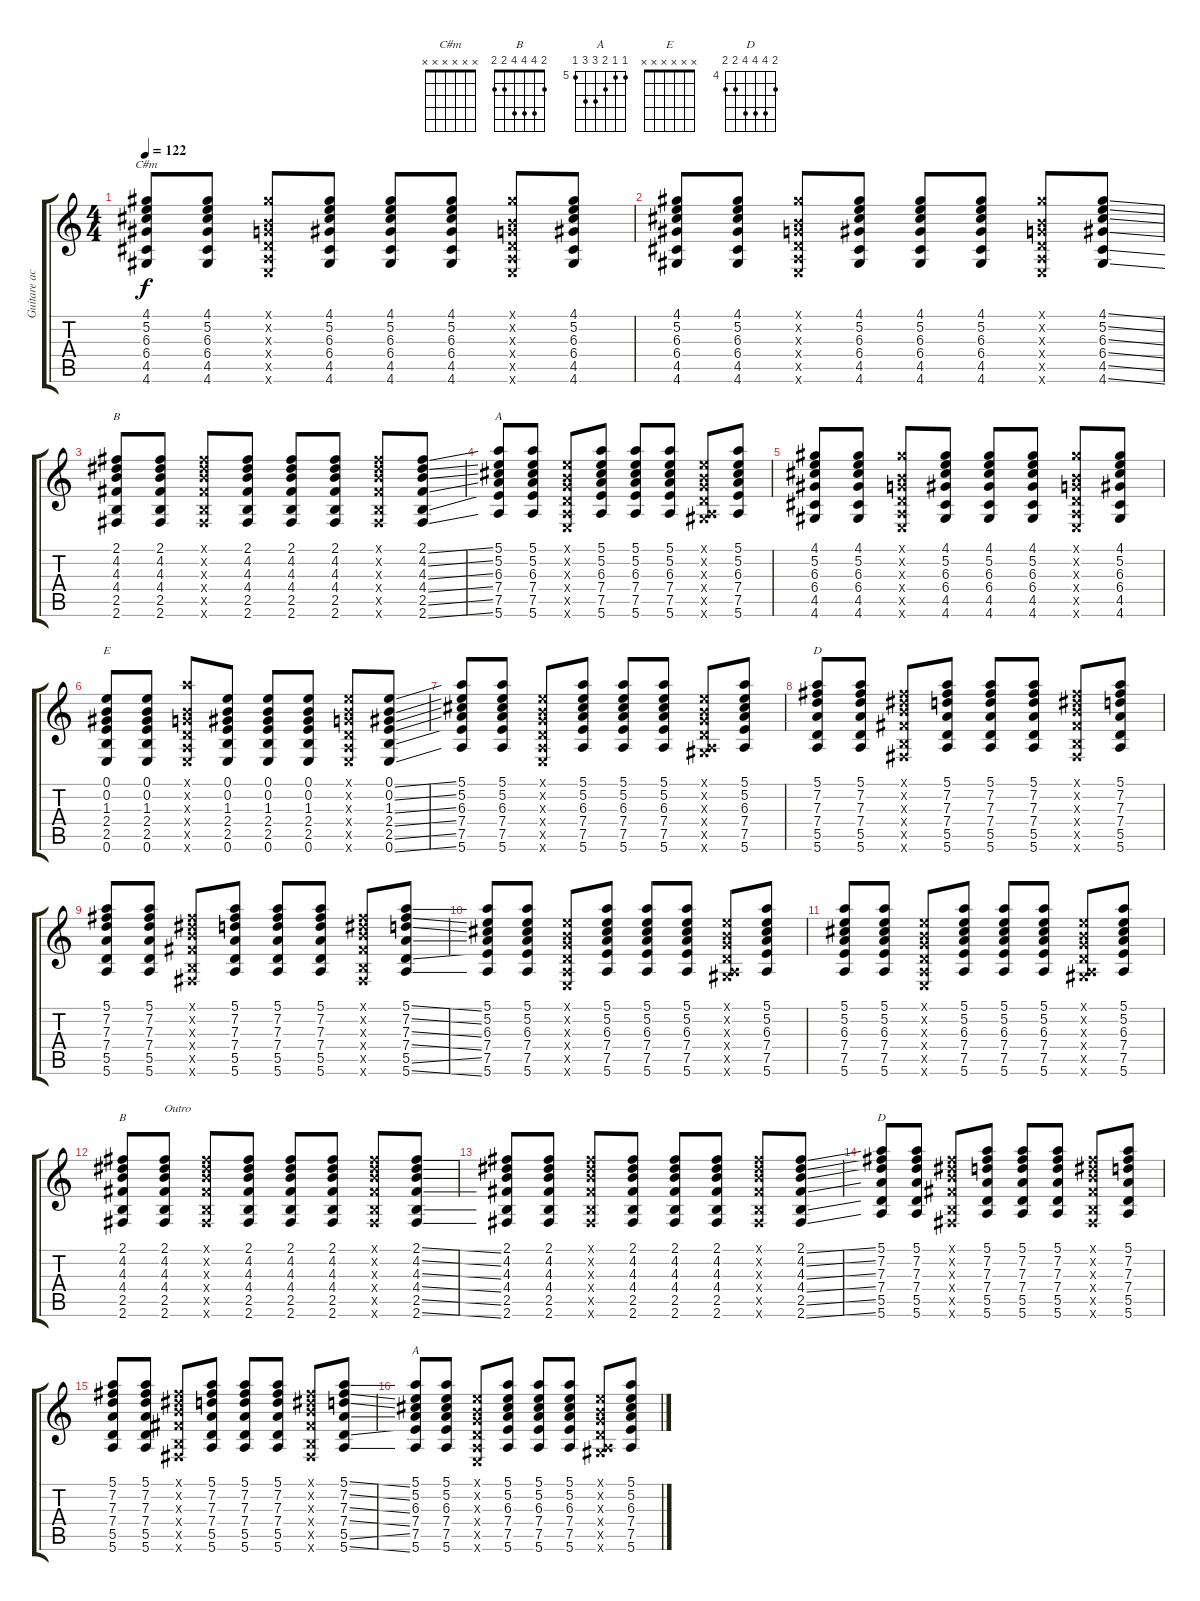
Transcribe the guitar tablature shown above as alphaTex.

\track ("Guitare acoustique" "Guitare ac") {instrument acousticguitarnylon}
\staff {score tabs}
\tuning (E4 B3 G3 D3 A2 E2) {hide}
\chord ("C#m" x x x x x x) {firstfret 0}
\chord ("B" x x x x x x) {firstfret 0}
\chord ("A" x x x x x x) {firstfret 0}
\chord ("E" x x x x x x) {firstfret 0}
\chord ("D" x x x x x x) {firstfret 0}
\chord ("B" 2 4 4 4 2 2)
\chord ("D" 5 7 7 7 5 5) {firstfret 4}
\chord ("A" 5 5 6 7 7 5) {firstfret 5}
\ts (4 4)
\tempo 122
\clef g2
\ks c
(4.1 5.2 6.3 6.4 4.5 4.6).8{ch "C#m" dy f} (4.1 5.2 6.3 6.4 4.5 4.6).8 (4.1{x} 0.2{x} 0.3{x} 0.4{x} 0.5{x} 0.6{x}).8 (4.1 5.2 6.3 6.4 4.5 4.6).8 (4.1 5.2 6.3 6.4 4.5 4.6).8 (4.1 5.2 6.3 6.4 4.5 4.6).8 (4.1{x} 0.2{x} 0.3{x} 0.4{x} 0.5{x} 0.6{x}).8 (4.1 5.2 6.3 6.4 4.5 4.6).8 |
(4.1 5.2 6.3 6.4 4.5 4.6).8 (4.1 5.2 6.3 6.4 4.5 4.6).8 (4.1{x} 0.2{x} 0.3{x} 0.4{x} 0.5{x} 0.6{x}).8 (4.1 5.2 6.3 6.4 4.5 4.6).8 (4.1 5.2 6.3 6.4 4.5 4.6).8 (4.1 5.2 6.3 6.4 4.5 4.6).8 (4.1{x} 0.2{x} 0.3{x} 0.4{x} 0.5{x} 0.6{x}).8 (4.1{ss} 5.2{ss} 6.3{ss} 6.4{ss} 4.5{ss} 4.6{ss}).8 |
(2.1 4.2 4.3 4.4 2.5 2.6).8{ch "B"} (2.1 4.2 4.3 4.4 2.5 2.6).8 (2.1{x} 4.2{x} 4.3{x} 4.4{x} 2.5{x} 2.6{x}).8 (2.1 4.2 4.3 4.4 2.5 2.6).8 (2.1 4.2 4.3 4.4 2.5 2.6).8 (2.1 4.2 4.3 4.4 2.5 2.6).8 (2.1{x} 4.2{x} 4.3{x} 4.4{x} 2.5{x} 2.6{x}).8 (2.1{ss} 4.2{ss} 4.3{ss} 4.4{ss} 2.5{ss} 2.6{ss}).8 |
(5.1 5.2 6.3 7.4 7.5 5.6).8{ch "A"} (5.1 5.2 6.3 7.4 7.5 5.6).8 (0.1{x} 0.2{x} 0.3{x} 0.4{x} 0.5{x} 0.6{x}).8 (5.1 5.2 6.3 7.4 7.5 5.6).8 (5.1 5.2 6.3 7.4 7.5 5.6).8 (5.1 5.2 6.3 7.4 7.5 5.6).8 (0.1{x} 0.2{x} 0.3{x} 0.4{x} 0.5{x} 4.6{x}).8 (5.1 5.2 6.3 7.4 7.5 5.6).8 |
(4.1 5.2 6.3 6.4 4.5 4.6).8 (4.1 5.2 6.3 6.4 4.5 4.6).8 (4.1{x} 0.2{x} 0.3{x} 0.4{x} 0.5{x} 0.6{x}).8 (4.1 5.2 6.3 6.4 4.5 4.6).8 (4.1 5.2 6.3 6.4 4.5 4.6).8 (4.1 5.2 6.3 6.4 4.5 4.6).8 (4.1{x} 0.2{x} 0.3{x} 0.4{x} 0.5{x} 0.6{x}).8 (4.1 5.2 6.3 6.4 4.5 4.6).8 |
(0.1 0.2 1.3 2.4 2.5 0.6).8{ch "E"} (0.1 0.2 1.3 2.4 2.5 0.6).8 (5.1{x} 0.2{x} 0.3{x} 0.4{x} 0.5{x} 0.6{x}).8 (0.1 0.2 1.3 2.4 2.5 0.6).8 (0.1 0.2 1.3 2.4 2.5 0.6).8 (0.1 0.2 1.3 2.4 2.5 0.6).8 (0.1{x} 0.2{x} 0.3{x} 0.4{x} 0.5{x} 0.6{x}).8 (0.1{ss} 0.2{ss} 1.3{ss} 2.4{ss} 2.5{ss} 0.6{ss}).8 |
(5.1 5.2 6.3 7.4 7.5 5.6).8 (5.1 5.2 6.3 7.4 7.5 5.6).8 (0.1{x} 0.2{x} 0.3{x} 0.4{x} 0.5{x} 0.6{x}).8 (5.1 5.2 6.3 7.4 7.5 5.6).8 (5.1 5.2 6.3 7.4 7.5 5.6).8 (5.1 5.2 6.3 7.4 7.5 5.6).8 (0.1{x} 0.2{x} 0.3{x} 0.4{x} 0.5{x} 4.6{x}).8 (5.1 5.2 6.3 7.4 7.5 5.6).8 |
(5.1 7.2 7.3 7.4 5.5 5.6).8{ch "D"} (5.1 7.2 7.3 7.4 5.5 5.6).8 (2.1{x} 4.2{x} 4.3{x} 4.4{x} 2.5{x} 2.6{x}).8 (5.1 7.2 7.3 7.4 5.5 5.6).8 (5.1 7.2 7.3 7.4 5.5 5.6).8 (5.1 7.2 7.3 7.4 5.5 5.6).8 (2.1{x} 4.2{x} 4.3{x} 4.4{x} 2.5{x} 2.6{x}).8 (5.1 7.2 7.3 7.4 5.5 5.6).8 |
(5.1 7.2 7.3 7.4 5.5 5.6).8 (5.1 7.2 7.3 7.4 5.5 5.6).8 (2.1{x} 4.2{x} 4.3{x} 4.4{x} 2.5{x} 2.6{x}).8 (5.1 7.2 7.3 7.4 5.5 5.6).8 (5.1 7.2 7.3 7.4 5.5 5.6).8 (5.1 7.2 7.3 7.4 5.5 5.6).8 (2.1{x} 4.2{x} 4.3{x} 4.4{x} 2.5{x} 2.6{x}).8 (5.1{ss} 7.2{ss} 7.3{ss} 7.4{ss} 5.5{ss} 5.6{ss}).8 |
(5.1 5.2 6.3 7.4 7.5 5.6).8 (5.1 5.2 6.3 7.4 7.5 5.6).8 (0.1{x} 0.2{x} 0.3{x} 0.4{x} 0.5{x} 0.6{x}).8 (5.1 5.2 6.3 7.4 7.5 5.6).8 (5.1 5.2 6.3 7.4 7.5 5.6).8 (5.1 5.2 6.3 7.4 7.5 5.6).8 (0.1{x} 0.2{x} 0.3{x} 0.4{x} 0.5{x} 4.6{x}).8 (5.1 5.2 6.3 7.4 7.5 5.6).8 |
(5.1 5.2 6.3 7.4 7.5 5.6).8 (5.1 5.2 6.3 7.4 7.5 5.6).8 (0.1{x} 0.2{x} 0.3{x} 0.4{x} 0.5{x} 0.6{x}).8 (5.1 5.2 6.3 7.4 7.5 5.6).8 (5.1 5.2 6.3 7.4 7.5 5.6).8 (5.1 5.2 6.3 7.4 7.5 5.6).8 (0.1{x} 0.2{x} 0.3{x} 0.4{x} 0.5{x} 4.6{x}).8 (5.1 5.2 6.3 7.4 7.5 5.6).8 |
(2.1 4.2 4.3 4.4 2.5 2.6).8{ch "B"} (2.1 4.2 4.3 4.4 2.5 2.6).8{txt "Outro"} (2.1{x} 4.2{x} 4.3{x} 4.4{x} 2.5{x} 2.6{x}).8 (2.1 4.2 4.3 4.4 2.5 2.6).8 (2.1 4.2 4.3 4.4 2.5 2.6).8 (2.1 4.2 4.3 4.4 2.5 2.6).8 (2.1{x} 4.2{x} 4.3{x} 4.4{x} 2.5{x} 2.6{x}).8 (2.1{ss} 4.2{ss} 4.3{ss} 4.4{ss} 2.5{ss} 2.6{ss}).8 |
(2.1 4.2 4.3 4.4 2.5 2.6).8 (2.1 4.2 4.3 4.4 2.5 2.6).8 (2.1{x} 4.2{x} 4.3{x} 4.4{x} 2.5{x} 2.6{x}).8 (2.1 4.2 4.3 4.4 2.5 2.6).8 (2.1 4.2 4.3 4.4 2.5 2.6).8 (2.1 4.2 4.3 4.4 2.5 2.6).8 (2.1{x} 4.2{x} 4.3{x} 4.4{x} 2.5{x} 2.6{x}).8 (2.1{ss} 4.2{ss} 4.3{ss} 4.4{ss} 2.5{ss} 2.6{ss}).8 |
(5.1 7.2 7.3 7.4 5.5 5.6).8{ch "D"} (5.1 7.2 7.3 7.4 5.5 5.6).8 (2.1{x} 4.2{x} 4.3{x} 4.4{x} 2.5{x} 2.6{x}).8 (5.1 7.2 7.3 7.4 5.5 5.6).8 (5.1 7.2 7.3 7.4 5.5 5.6).8 (5.1 7.2 7.3 7.4 5.5 5.6).8 (2.1{x} 4.2{x} 4.3{x} 4.4{x} 2.5{x} 2.6{x}).8 (5.1 7.2 7.3 7.4 5.5 5.6).8 |
(5.1 7.2 7.3 7.4 5.5 5.6).8 (5.1 7.2 7.3 7.4 5.5 5.6).8 (2.1{x} 4.2{x} 4.3{x} 4.4{x} 2.5{x} 2.6{x}).8 (5.1 7.2 7.3 7.4 5.5 5.6).8 (5.1 7.2 7.3 7.4 5.5 5.6).8 (5.1 7.2 7.3 7.4 5.5 5.6).8 (2.1{x} 4.2{x} 4.3{x} 4.4{x} 2.5{x} 2.6{x}).8 (5.1{ss} 7.2{ss} 7.3{ss} 7.4{ss} 5.5{ss} 5.6{ss}).8 |
(5.1 5.2 6.3 7.4 7.5 5.6).8{ch "A"} (5.1 5.2 6.3 7.4 7.5 5.6).8 (0.1{x} 0.2{x} 0.3{x} 0.4{x} 0.5{x} 0.6{x}).8 (5.1 5.2 6.3 7.4 7.5 5.6).8 (5.1 5.2 6.3 7.4 7.5 5.6).8 (5.1 5.2 6.3 7.4 7.5 5.6).8 (0.1{x} 0.2{x} 0.3{x} 0.4{x} 0.5{x} 4.6{x}).8 (5.1 5.2 6.3 7.4 7.5 5.6).8
